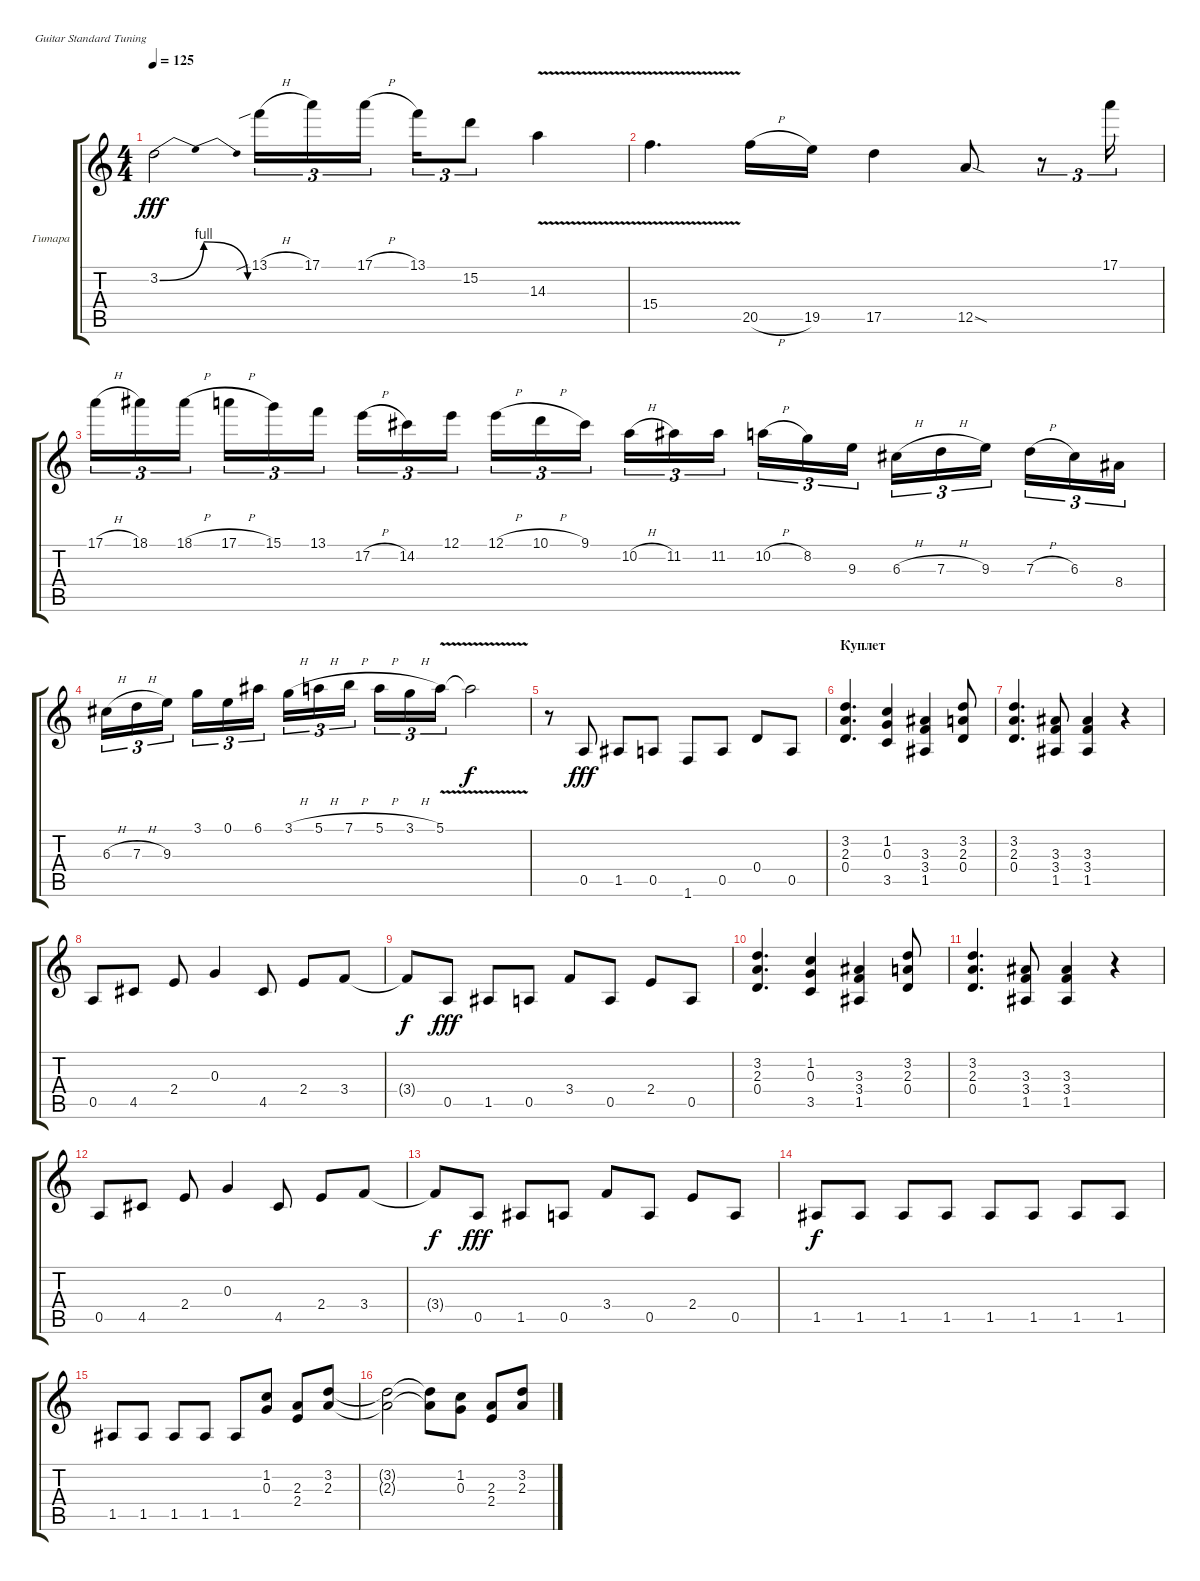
\bracketExtendMode groupsimilarinstruments
\firstSystemTrackNameOrientation horizontal
\otherSystemsTrackNameOrientation horizontal
\track ("Сергей Маврин" "Гитара") {instrument distortionguitar}
\staff {score tabs}
\tuning (E4 B3 G3 D3 A2 E2)
\ts (4 4)
\tempo 125
\clef g2
\ks c
3.2{be (bendrelease 0 0 30 4 30 4 60 0)}.2{dy fff} 13.1{sib h}.16{tu (3 2)} 17.1.16{tu (3 2)} 17.1{h}.16{tu (3 2)} 13.1.16{tu (3 2)} 15.2.8{tu (3 2)} 14.3{v}.4 |
15.4{v}.4{d} 20.5{h}.16 19.5.16 17.5.4 12.5{sod}.8 r.8{tu (3 2)} 17.1.16{tu (3 2)} |
17.1{h}.16{tu (3 2)} 18.1.16{tu (3 2)} 18.1{h}.16{tu (3 2)} 17.1{h}.16{tu (3 2)} 15.1.16{tu (3 2)} 13.1.16{tu (3 2)} 17.2{h}.16{tu (3 2)} 14.2.16{tu (3 2)} 12.1.16{tu (3 2)} 12.1{h}.16{tu (3 2)} 10.1{h}.16{tu (3 2)} 9.1.16{tu (3 2)} 10.2{h}.16{tu (3 2)} 11.2.16{tu (3 2)} 11.2.16{tu (3 2)} 10.2{h}.16{tu (3 2)} 8.2.16{tu (3 2)} 9.3.16{tu (3 2)} 6.3{h}.16{tu (3 2)} 7.3{h}.16{tu (3 2)} 9.3.16{tu (3 2)} 7.3{h}.16{tu (3 2)} 6.3.16{tu (3 2)} 8.4.16{tu (3 2)} |
6.3{h}.16{tu (3 2)} 7.3{h}.16{tu (3 2)} 9.3.16{tu (3 2)} 3.1.16{tu (3 2)} 0.1.16{tu (3 2)} 6.1.16{tu (3 2)} 3.1{h}.16{tu (3 2)} 5.1{h}.16{tu (3 2)} 7.1{h}.16{tu (3 2)} 5.1{h}.16{tu (3 2)} 3.1{h}.16{tu (3 2)} 5.1{v}.16{tu (3 2)} 5.1{v t}.2{dy f} |
r.8 0.5.8{dy fff} 1.5.8 0.5.8 1.6.8 0.5.8 0.4.8 0.5.8 |
\section ("" "Куплет")
(3.2 2.3 0.4).4{d} (1.2 0.3 3.5).4 (3.3 3.4 1.5).4 (3.2 2.3 0.4).8 |
(3.2 2.3 0.4).4{d} (3.3 3.4 1.5).8 (3.3 3.4 1.5).4 r.4 |
0.5.8 4.5.8 2.4.8 0.3.4 4.5.8 2.4.8 3.4.8 |
3.4{t}.8{dy f} 0.5.8{dy fff} 1.5.8 0.5.8 3.4.8 0.5.8 2.4.8 0.5.8 |
(3.2 2.3 0.4).4{d} (1.2 0.3 3.5).4 (3.3 3.4 1.5).4 (3.2 2.3 0.4).8 |
(3.2 2.3 0.4).4{d} (3.3 3.4 1.5).8 (3.3 3.4 1.5).4 r.4 |
0.5.8 4.5.8 2.4.8 0.3.4 4.5.8 2.4.8 3.4.8 |
3.4{t}.8{dy f} 0.5.8{dy fff} 1.5.8 0.5.8 3.4.8 0.5.8 2.4.8 0.5.8 |
1.5.8{dy f} 1.5.8 1.5.8 1.5.8 1.5.8 1.5.8 1.5.8 1.5.8 |
1.5.8 1.5.8 1.5.8 1.5.8 1.5.8 (1.2 0.3).8 (2.3 2.4).8 (3.2 2.3).8 |
(3.2{t} 2.3{t}).2 (3.2{t} 2.3{t}).8 (1.2 0.3).8 (2.3 2.4).8 (3.2 2.3).8
